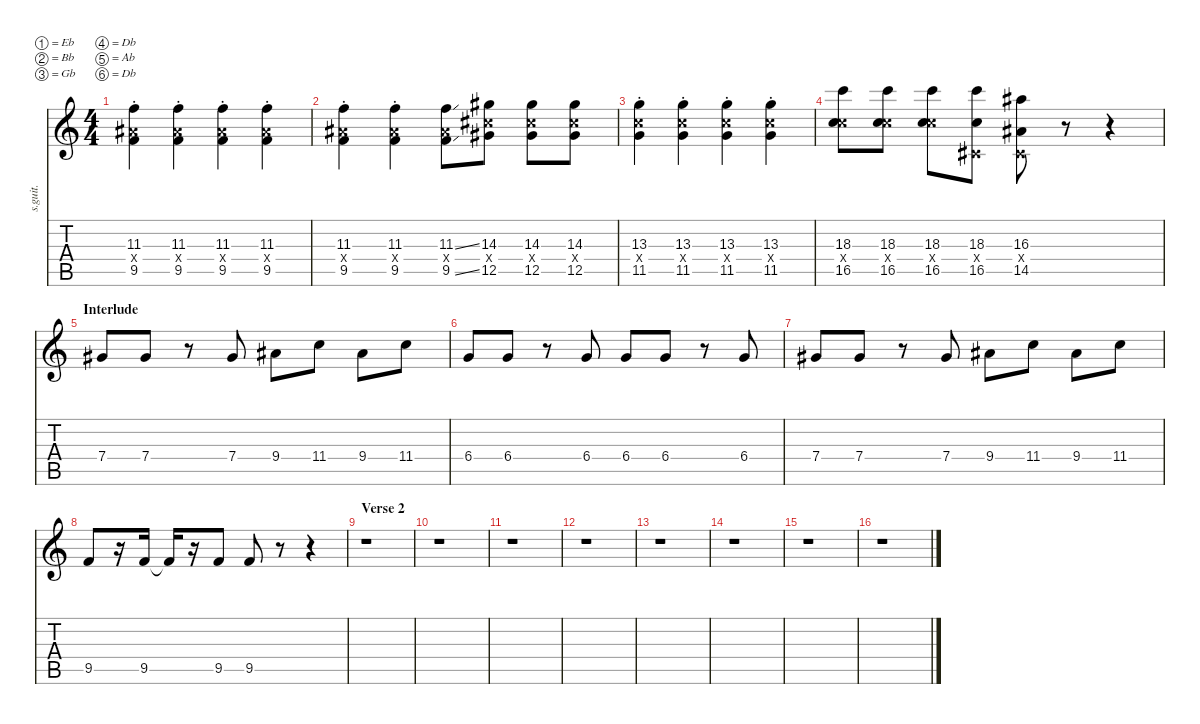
\defaultSystemsLayout 4
\hideDynamics
\bracketExtendMode nobrackets
\track ("Josh Farro | Lead Guitar | Dist." "s.guit.") {instrument distortionguitar}
\staff {score tabs}
\tuning (Eb4 Bb3 Gb3 Db3 Ab2 Db2)
\ts (4 4)
\tempo (173 hide)
\clef g2
\ks c
(11.3{st} 9.4{st x acc #} 9.5{st}).4{lyrics (0 "") lyrics (1 "") lyrics (2 "") lyrics (3 "") lyrics (4 "") dy f} (11.3{st} 9.4{st x acc #} 9.5{st}).4{lyrics (0 "") lyrics (1 "") lyrics (2 "") lyrics (3 "") lyrics (4 "")} (11.3{st} 9.4{st x acc #} 9.5{st}).4{lyrics (0 "") lyrics (1 "") lyrics (2 "") lyrics (3 "") lyrics (4 "")} (11.3{st} 9.4{st x acc #} 9.5{st}).4{lyrics (0 "") lyrics (1 "") lyrics (2 "") lyrics (3 "") lyrics (4 "")} |
(11.3{st} 9.4{st x acc #} 9.5{st}).4{lyrics (0 "") lyrics (1 "") lyrics (2 "") lyrics (3 "") lyrics (4 "")} (11.3{st} 9.4{st x acc #} 9.5{st}).4{lyrics (0 "") lyrics (1 "") lyrics (2 "") lyrics (3 "") lyrics (4 "")} (11.3{ss} 9.4{x acc #} 9.5{ss}).8{lyrics (0 "") lyrics (1 "") lyrics (2 "") lyrics (3 "") lyrics (4 "")} (14.3{acc #} 12.4{x acc #} 12.5{acc #}).8{lyrics (0 "") lyrics (1 "") lyrics (2 "") lyrics (3 "") lyrics (4 "")} (14.3{acc #} 12.4{x acc #} 12.5{acc #}).8{lyrics (0 "") lyrics (1 "") lyrics (2 "") lyrics (3 "") lyrics (4 "")} (14.3{acc #} 12.4{x acc #} 12.5{acc #}).8{lyrics (0 "") lyrics (1 "") lyrics (2 "") lyrics (3 "") lyrics (4 "")} |
(13.3{st} 11.4{st x} 11.5{st}).4{lyrics (0 "") lyrics (1 "") lyrics (2 "") lyrics (3 "") lyrics (4 "")} (13.3{st} 11.4{st x} 11.5{st}).4{lyrics (0 "") lyrics (1 "") lyrics (2 "") lyrics (3 "") lyrics (4 "")} (13.3{st} 11.4{st x} 11.5{st}).4{lyrics (0 "") lyrics (1 "") lyrics (2 "") lyrics (3 "") lyrics (4 "")} (13.3{st} 11.4{st x} 11.5{st}).4{lyrics (0 "") lyrics (1 "") lyrics (2 "") lyrics (3 "") lyrics (4 "")} |
(18.3 11.4{x} 16.5).8{lyrics (0 "") lyrics (1 "") lyrics (2 "") lyrics (3 "") lyrics (4 "")} (18.3 11.4{x} 16.5).8{lyrics (0 "") lyrics (1 "") lyrics (2 "") lyrics (3 "") lyrics (4 "")} (18.3 11.4{x} 16.5).8{lyrics (0 "") lyrics (1 "") lyrics (2 "") lyrics (3 "") lyrics (4 "")} (18.3 16.5 0.4{x acc #}).8{lyrics (0 "") lyrics (1 "") lyrics (2 "") lyrics (3 "") lyrics (4 "")} (14.5{acc #} 0.4{x acc #} 16.3{acc #}).8{lyrics (0 "") lyrics (1 "") lyrics (2 "") lyrics (3 "") lyrics (4 "")} r.8 r.4 |
\section ("" "Interlude")
7.4{acc #}.8{lyrics (0 "") lyrics (1 "") lyrics (2 "") lyrics (3 "") lyrics (4 "")} 7.4{acc #}.8{lyrics (0 "") lyrics (1 "") lyrics (2 "") lyrics (3 "") lyrics (4 "")} r.8 7.4{acc #}.8{lyrics (0 "") lyrics (1 "") lyrics (2 "") lyrics (3 "") lyrics (4 "")} 9.4{acc #}.8{lyrics (0 "") lyrics (1 "") lyrics (2 "") lyrics (3 "") lyrics (4 "")} 11.4.8{lyrics (0 "") lyrics (1 "") lyrics (2 "") lyrics (3 "") lyrics (4 "")} 9.4{acc #}.8{lyrics (0 "") lyrics (1 "") lyrics (2 "") lyrics (3 "") lyrics (4 "")} 11.4.8{lyrics (0 "") lyrics (1 "") lyrics (2 "") lyrics (3 "") lyrics (4 "")} |
6.4.8{lyrics (0 "") lyrics (1 "") lyrics (2 "") lyrics (3 "") lyrics (4 "")} 6.4.8{lyrics (0 "") lyrics (1 "") lyrics (2 "") lyrics (3 "") lyrics (4 "")} r.8 6.4.8{lyrics (0 "") lyrics (1 "") lyrics (2 "") lyrics (3 "") lyrics (4 "")} 6.4.8{lyrics (0 "") lyrics (1 "") lyrics (2 "") lyrics (3 "") lyrics (4 "")} 6.4.8{lyrics (0 "") lyrics (1 "") lyrics (2 "") lyrics (3 "") lyrics (4 "")} r.8 6.4.8{lyrics (0 "") lyrics (1 "") lyrics (2 "") lyrics (3 "") lyrics (4 "")} |
7.4{acc #}.8{lyrics (0 "") lyrics (1 "") lyrics (2 "") lyrics (3 "") lyrics (4 "")} 7.4{acc #}.8{lyrics (0 "") lyrics (1 "") lyrics (2 "") lyrics (3 "") lyrics (4 "")} r.8 7.4{acc #}.8{lyrics (0 "") lyrics (1 "") lyrics (2 "") lyrics (3 "") lyrics (4 "")} 9.4{acc #}.8{lyrics (0 "") lyrics (1 "") lyrics (2 "") lyrics (3 "") lyrics (4 "")} 11.4.8{lyrics (0 "") lyrics (1 "") lyrics (2 "") lyrics (3 "") lyrics (4 "")} 9.4{acc #}.8{lyrics (0 "") lyrics (1 "") lyrics (2 "") lyrics (3 "") lyrics (4 "")} 11.4.8{lyrics (0 "") lyrics (1 "") lyrics (2 "") lyrics (3 "") lyrics (4 "")} |
9.5.8{lyrics (0 "") lyrics (1 "") lyrics (2 "") lyrics (3 "") lyrics (4 "")} r.16 9.5.16{lyrics (0 "") lyrics (1 "") lyrics (2 "") lyrics (3 "") lyrics (4 "")} 9.5{t}.16{lyrics (0 "") lyrics (1 "") lyrics (2 "") lyrics (3 "") lyrics (4 "")} r.16 9.5.8{lyrics (0 "") lyrics (1 "") lyrics (2 "") lyrics (3 "") lyrics (4 "")} 9.5.8{lyrics (0 "") lyrics (1 "") lyrics (2 "") lyrics (3 "") lyrics (4 "")} r.8 r.4 |
\section ("" "Verse 2")
r.1 |
r.1 |
r.1 |
r.1 |
r.1 |
r.1 |
r.1 |
r.1
